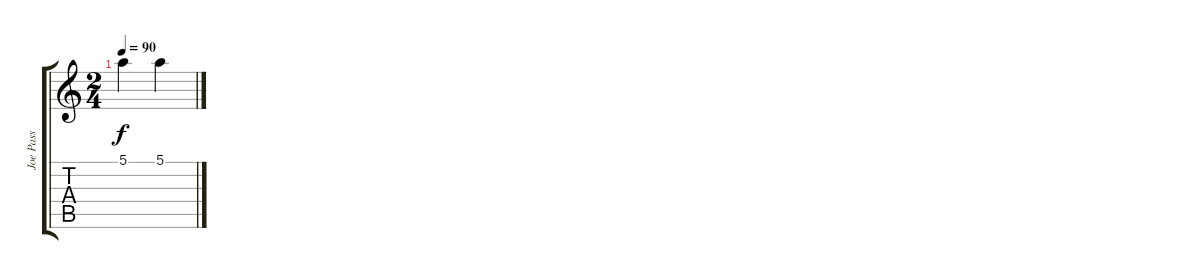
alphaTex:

\track ("Joe Pass" "Joe Pass") {instrument electricguitarjazz}
\staff {score tabs}
\tuning (E4 B3 G3 D3 A2 E2) {hide}
\ts (2 4)
\tempo 90
\clef g2
\ks c
5.1.4{dy f} 5.1.4
